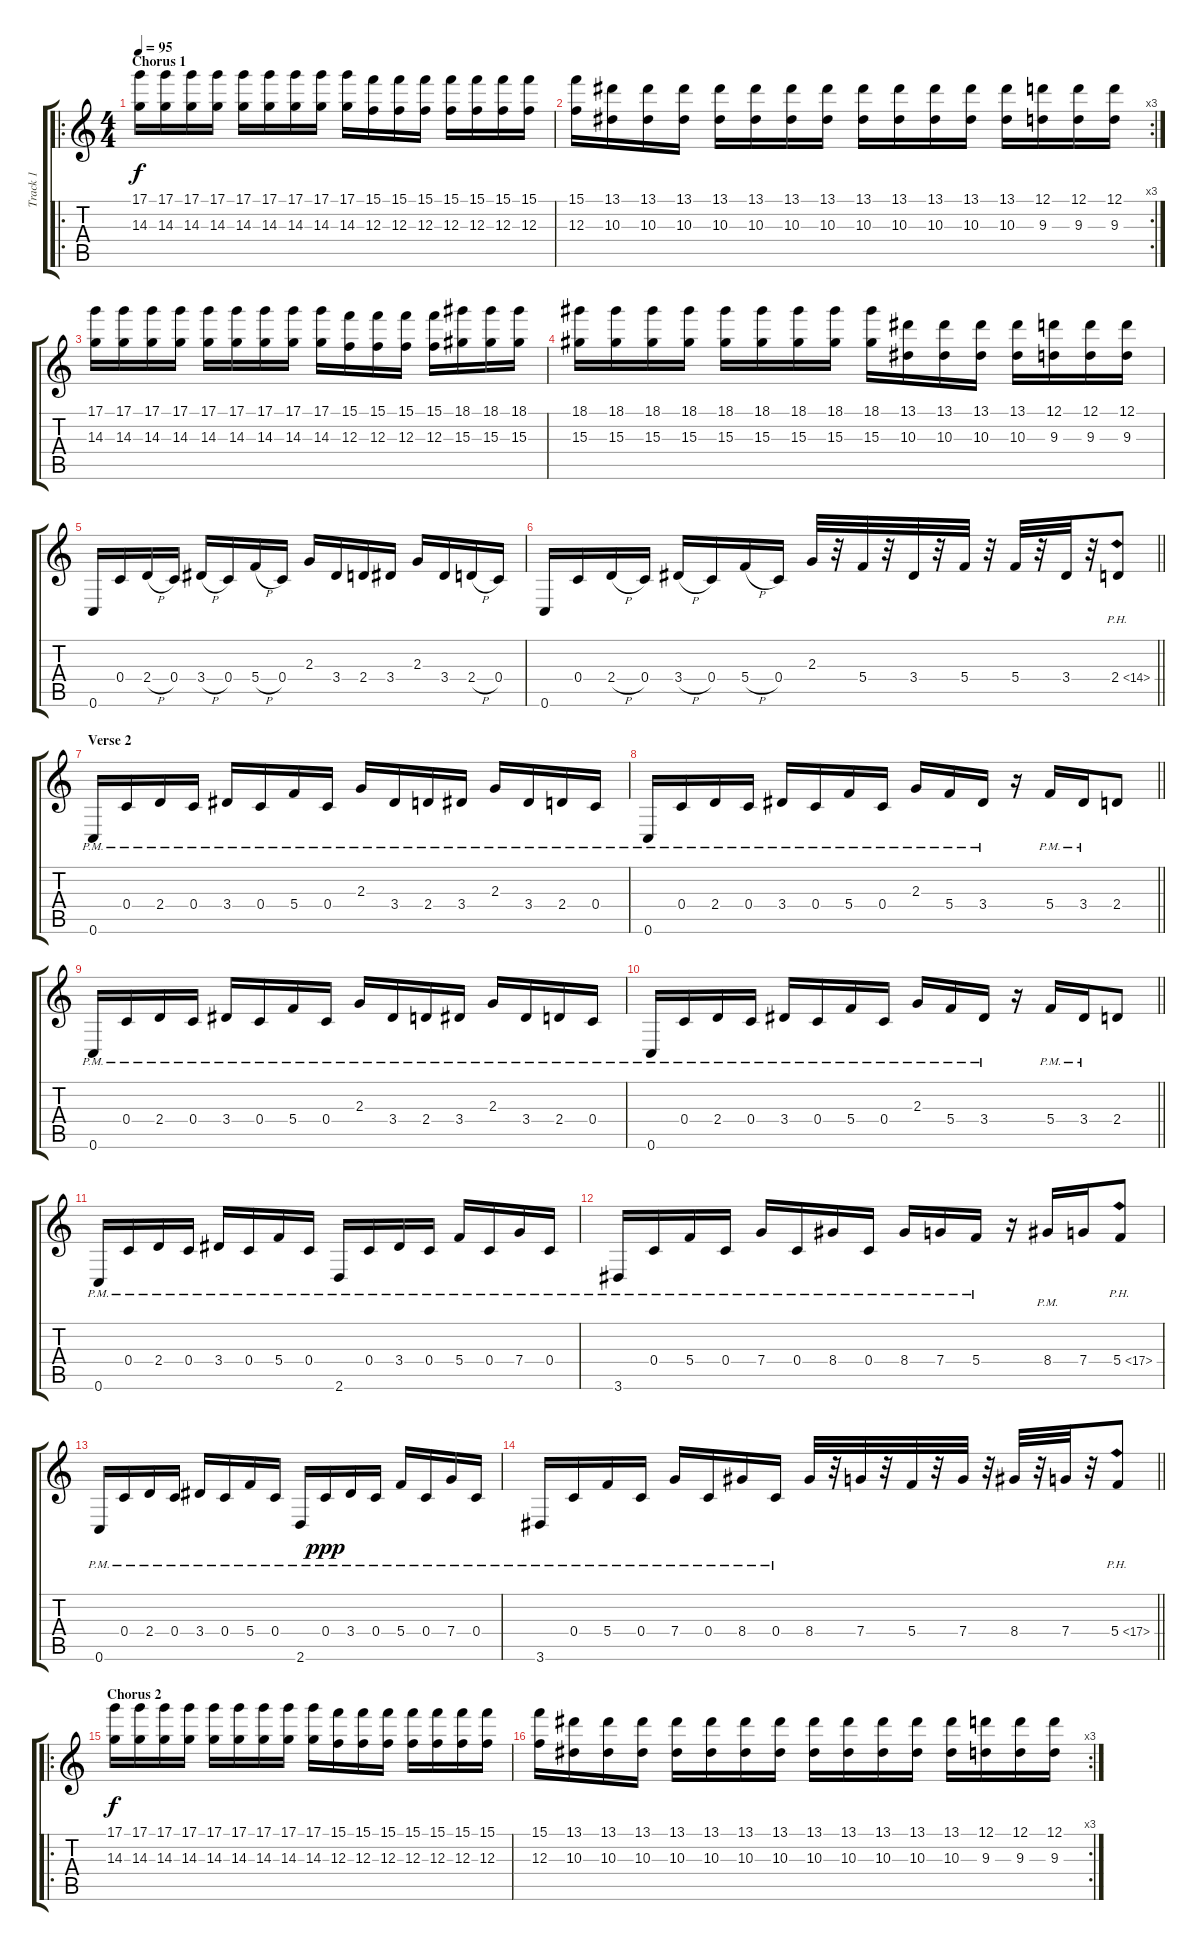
\track ("Track 1" "Track 1") {instrument distortionguitar}
\staff {score tabs}
\tuning (D4 A3 F3 C3 G2 C2) {hide}
\ro
\ts (4 4)
\section ("" "Chorus 1")
\tempo 95
\clef g2
\ks c
(17.1 14.3).16{dy f} (17.1 14.3).16 (17.1 14.3).16 (17.1 14.3).16 (17.1 14.3).16 (17.1 14.3).16 (17.1 14.3).16 (17.1 14.3).16 (17.1 14.3).16 (15.1 12.3).16 (15.1 12.3).16 (15.1 12.3).16 (15.1 12.3).16 (15.1 12.3).16 (15.1 12.3).16 (15.1 12.3).16 |
\rc 3
(15.1 12.3).16 (13.1 10.3).16 (13.1 10.3).16 (13.1 10.3).16 (13.1 10.3).16 (13.1 10.3).16 (13.1 10.3).16 (13.1 10.3).16 (13.1 10.3).16 (13.1 10.3).16 (13.1 10.3).16 (13.1 10.3).16 (13.1 10.3).16 (12.1 9.3).16 (12.1 9.3).16 (12.1 9.3).16 |
(17.1 14.3).16 (17.1 14.3).16 (17.1 14.3).16 (17.1 14.3).16 (17.1 14.3).16 (17.1 14.3).16 (17.1 14.3).16 (17.1 14.3).16 (17.1 14.3).16 (15.1 12.3).16 (15.1 12.3).16 (15.1 12.3).16 (15.1 12.3).16 (18.1 15.3).16 (18.1 15.3).16 (18.1 15.3).16 |
(18.1 15.3).16 (18.1 15.3).16 (18.1 15.3).16 (18.1 15.3).16 (18.1 15.3).16 (18.1 15.3).16 (18.1 15.3).16 (18.1 15.3).16 (18.1 15.3).16 (13.1 10.3).16 (13.1 10.3).16 (13.1 10.3).16 (13.1 10.3).16 (12.1 9.3).16 (12.1 9.3).16 (12.1 9.3).16 |
0.6.16 0.4.16 2.4{h}.16 0.4.16 3.4{h}.16 0.4.16 5.4{h}.16 0.4.16 2.3.16 3.4.16 2.4.16 3.4.16 2.3.16 3.4.16 2.4{h}.16 0.4.16 |
\barLineRight lightlight
0.6.16 0.4.16 2.4{h}.16 0.4.16 3.4{h}.16 0.4.16 5.4{h}.16 0.4.16 2.3.32 r.32 5.4.32 r.32 3.4.32 r.32 5.4.32 r.32 5.4.32 r.32 3.4.32 r.32 2.4{ph 12}.8 |
\section ("" "Verse 2")
0.6{pm}.16 0.4{pm}.16 2.4{pm}.16 0.4{pm}.16 3.4{pm}.16 0.4{pm}.16 5.4{pm}.16 0.4{pm}.16 2.3{pm}.16 3.4{pm}.16 2.4{pm}.16 3.4{pm}.16 2.3{pm}.16 3.4{pm}.16 2.4{pm}.16 0.4{pm}.16 |
\barLineRight lightlight
0.6{pm}.16 0.4{pm}.16 2.4{pm}.16 0.4{pm}.16 3.4{pm}.16 0.4{pm}.16 5.4{pm}.16 0.4{pm}.16 2.3{pm}.16 5.4{pm}.16 3.4{pm}.16 r.16 5.4{pm}.16 3.4{pm}.16 2.4.8 |
0.6{pm}.16 0.4{pm}.16 2.4{pm}.16 0.4{pm}.16 3.4{pm}.16 0.4{pm}.16 5.4{pm}.16 0.4{pm}.16 2.3{pm}.16 3.4{pm}.16 2.4{pm}.16 3.4{pm}.16 2.3{pm}.16 3.4{pm}.16 2.4{pm}.16 0.4{pm}.16 |
\barLineRight lightlight
0.6{pm}.16 0.4{pm}.16 2.4{pm}.16 0.4{pm}.16 3.4{pm}.16 0.4{pm}.16 5.4{pm}.16 0.4{pm}.16 2.3{pm}.16 5.4{pm}.16 3.4{pm}.16 r.16 5.4{pm}.16 3.4{pm}.16 2.4.8 |
0.6{pm}.16 0.4{pm}.16 2.4{pm}.16 0.4{pm}.16 3.4{pm}.16 0.4{pm}.16 5.4{pm}.16 0.4{pm}.16 2.6{pm}.16 0.4{pm}.16 3.4{pm}.16 0.4{pm}.16 5.4{pm}.16 0.4{pm}.16 7.4{pm}.16 0.4{pm}.16 |
3.6{pm}.16 0.4{pm}.16 5.4{pm}.16 0.4{pm}.16 7.4{pm}.16 0.4{pm}.16 8.4{pm}.16 0.4{pm}.16 8.4{pm}.16 7.4{pm}.16 5.4{pm}.16 r.16 8.4{pm}.16 7.4.16 5.4{ph 12}.8 |
0.6{pm}.16 0.4{pm}.16 2.4{pm}.16 0.4{pm}.16 3.4{pm}.16 0.4{pm}.16 5.4{pm}.16 0.4{pm}.16 2.6{pm}.16 0.4{pm}.16{dy ppp} 3.4{pm}.16 0.4{pm}.16 5.4{pm}.16 0.4{pm}.16 7.4{pm}.16 0.4{pm}.16 |
\barLineRight lightlight
3.6{pm}.16 0.4{pm}.16 5.4{pm}.16 0.4{pm}.16 7.4{pm}.16 0.4{pm}.16 8.4{pm}.16 0.4{pm}.16 8.4.32 r.32 7.4.32 r.32 5.4.32 r.32 7.4.32 r.32 8.4.32 r.32 7.4.32 r.32 5.4{ph 12}.8 |
\ro
\section ("" "Chorus 2")
(17.1 14.3).16{dy f} (17.1 14.3).16 (17.1 14.3).16 (17.1 14.3).16 (17.1 14.3).16 (17.1 14.3).16 (17.1 14.3).16 (17.1 14.3).16 (17.1 14.3).16 (15.1 12.3).16 (15.1 12.3).16 (15.1 12.3).16 (15.1 12.3).16 (15.1 12.3).16 (15.1 12.3).16 (15.1 12.3).16 |
\rc 3
(15.1 12.3).16 (13.1 10.3).16 (13.1 10.3).16 (13.1 10.3).16 (13.1 10.3).16 (13.1 10.3).16 (13.1 10.3).16 (13.1 10.3).16 (13.1 10.3).16 (13.1 10.3).16 (13.1 10.3).16 (13.1 10.3).16 (13.1 10.3).16 (12.1 9.3).16 (12.1 9.3).16 (12.1 9.3).16
